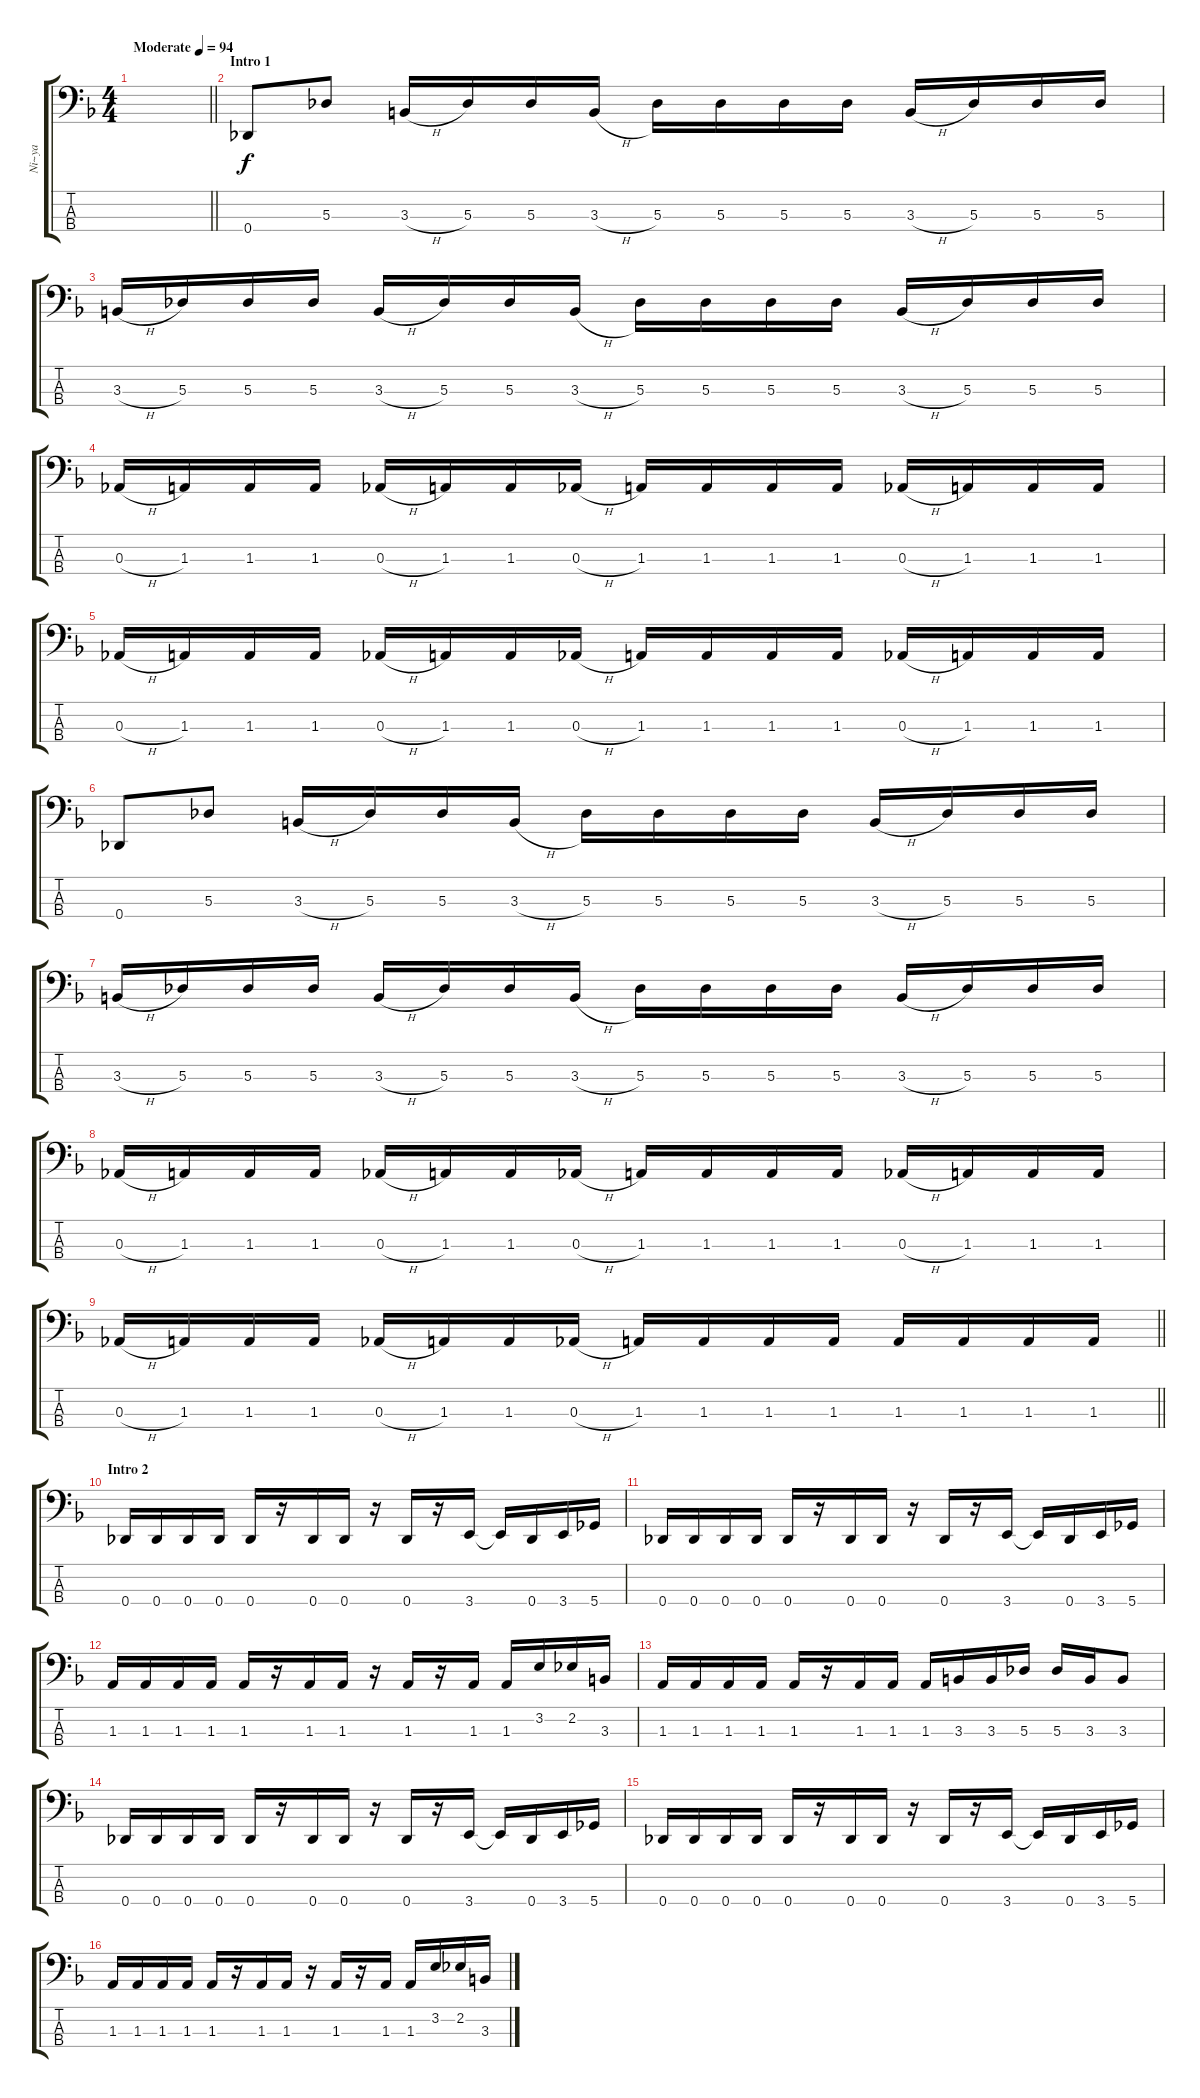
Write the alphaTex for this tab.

\track ("Ni~ya" "Ni~ya") {instrument electricbasspick}
\staff {score tabs}
\tuning (Gb2 Db2 Ab1 Db1) {hide}
\ts (4 4)
\tempo (94 "Moderate")
\clef f4
\barLineRight lightlight
\ks f
|
\section ("" "Intro 1")
0.4.8 5.3.8 3.3{h}.16 5.3.16 5.3.16 3.3{h}.16 5.3.16 5.3.16 5.3.16 5.3.16 3.3{h}.16 5.3.16 5.3.16 5.3.16 |
3.3{h}.16 5.3.16 5.3.16 5.3.16 3.3{h}.16 5.3.16 5.3.16 3.3{h}.16 5.3.16 5.3.16 5.3.16 5.3.16 3.3{h}.16 5.3.16 5.3.16 5.3.16 |
0.3{h}.16 1.3.16 1.3.16 1.3.16 0.3{h}.16 1.3.16 1.3.16 0.3{h}.16 1.3.16 1.3.16 1.3.16 1.3.16 0.3{h}.16 1.3.16 1.3.16 1.3.16 |
0.3{h}.16 1.3.16 1.3.16 1.3.16 0.3{h}.16 1.3.16 1.3.16 0.3{h}.16 1.3.16 1.3.16 1.3.16 1.3.16 0.3{h}.16 1.3.16 1.3.16 1.3.16 |
0.4.8 5.3.8 3.3{h}.16 5.3.16 5.3.16 3.3{h}.16 5.3.16 5.3.16 5.3.16 5.3.16 3.3{h}.16 5.3.16 5.3.16 5.3.16 |
3.3{h}.16 5.3.16 5.3.16 5.3.16 3.3{h}.16 5.3.16 5.3.16 3.3{h}.16 5.3.16 5.3.16 5.3.16 5.3.16 3.3{h}.16 5.3.16 5.3.16 5.3.16 |
0.3{h}.16 1.3.16 1.3.16 1.3.16 0.3{h}.16 1.3.16 1.3.16 0.3{h}.16 1.3.16 1.3.16 1.3.16 1.3.16 0.3{h}.16 1.3.16 1.3.16 1.3.16 |
\barLineRight lightlight
0.3{h}.16 1.3.16 1.3.16 1.3.16 0.3{h}.16 1.3.16 1.3.16 0.3{h}.16 1.3.16 1.3.16 1.3.16 1.3.16 1.3.16 1.3.16 1.3.16 1.3.16 |
\section ("" "Intro 2")
0.4.16 0.4.16 0.4.16 0.4.16 0.4.16 r.16 0.4.16 0.4.16 r.16 0.4.16 r.16 3.4.16 3.4{t}.16 0.4.16 3.4.16 5.4.16 |
0.4.16 0.4.16 0.4.16 0.4.16 0.4.16 r.16 0.4.16 0.4.16 r.16 0.4.16 r.16 3.4.16 3.4{t}.16 0.4.16 3.4.16 5.4.16 |
1.3.16 1.3.16 1.3.16 1.3.16 1.3.16 r.16 1.3.16 1.3.16 r.16 1.3.16 r.16 1.3.16 1.3.16 3.2.16 2.2.16 3.3.16 |
1.3.16 1.3.16 1.3.16 1.3.16 1.3.16 r.16 1.3.16 1.3.16 1.3.16 3.3.16 3.3.16 5.3.16 5.3.16 3.3.16 3.3.8 |
0.4.16 0.4.16 0.4.16 0.4.16 0.4.16 r.16 0.4.16 0.4.16 r.16 0.4.16 r.16 3.4.16 3.4{t}.16 0.4.16 3.4.16 5.4.16 |
0.4.16 0.4.16 0.4.16 0.4.16 0.4.16 r.16 0.4.16 0.4.16 r.16 0.4.16 r.16 3.4.16 3.4{t}.16 0.4.16 3.4.16 5.4.16 |
1.3.16 1.3.16 1.3.16 1.3.16 1.3.16 r.16 1.3.16 1.3.16 r.16 1.3.16 r.16 1.3.16 1.3.16 3.2.16 2.2.16 3.3.16
